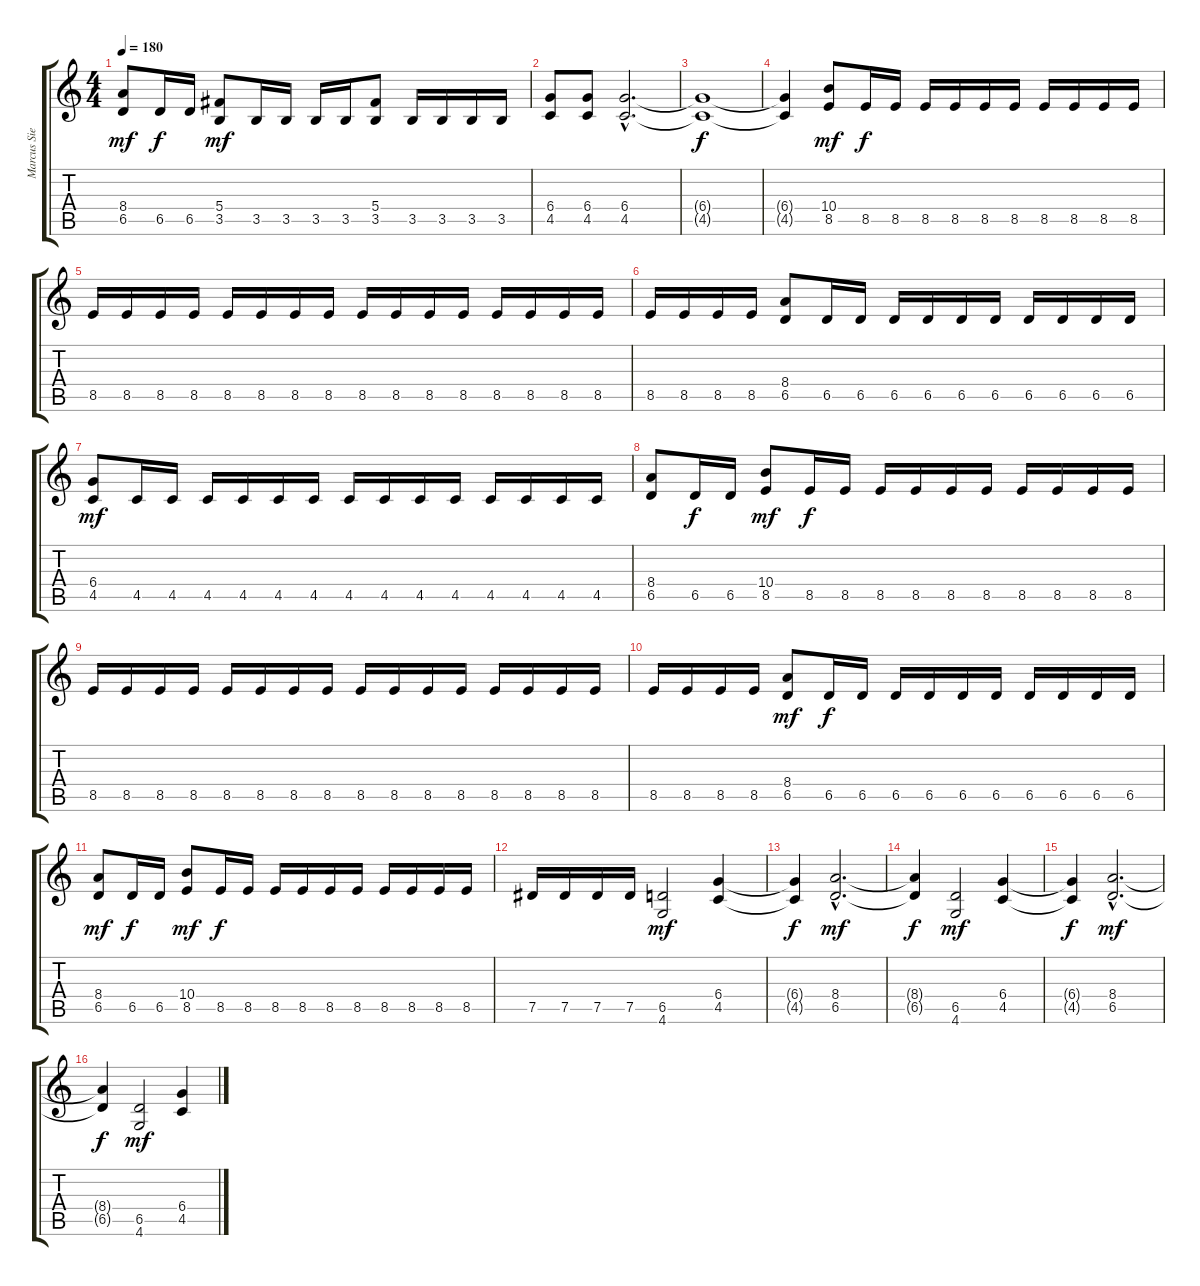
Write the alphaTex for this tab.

\track ("Marcus Siepen" "Marcus Sie") {instrument distortionguitar}
\staff {score tabs}
\tuning (Eb4 Bb3 Gb3 Db3 Ab2 Eb2) {hide}
\ts (4 4)
\tempo 180
\clef g2
\ks c
(8.4 6.5).8{dy mf} 6.5.16{dy f} 6.5.16 (5.4 3.5).8{dy mf} 3.5.16 3.5.16 3.5.16 3.5.16 (5.4 3.5).8 3.5.16 3.5.16 3.5.16 3.5.16 |
(6.4 4.5).8 (6.4 4.5).8 (6.4{hac} 4.5{hac}).2{d} |
(6.4{t} 4.5{t}).1{dy f} |
(6.4{t} 4.5{t}).4 (10.4 8.5).8{dy mf} 8.5.16{dy f} 8.5.16 8.5.16 8.5.16 8.5.16 8.5.16 8.5.16 8.5.16 8.5.16 8.5.16 |
8.5.16 8.5.16 8.5.16 8.5.16 8.5.16 8.5.16 8.5.16 8.5.16 8.5.16 8.5.16 8.5.16 8.5.16 8.5.16 8.5.16 8.5.16 8.5.16 |
8.5.16 8.5.16 8.5.16 8.5.16 (8.4 6.5).8 6.5.16 6.5.16 6.5.16 6.5.16 6.5.16 6.5.16 6.5.16 6.5.16 6.5.16 6.5.16 |
(6.4 4.5).8{dy mf} 4.5.16 4.5.16 4.5.16 4.5.16 4.5.16 4.5.16 4.5.16 4.5.16 4.5.16 4.5.16 4.5.16 4.5.16 4.5.16 4.5.16 |
(8.4 6.5).8 6.5.16{dy f} 6.5.16 (10.4 8.5).8{dy mf} 8.5.16{dy f} 8.5.16 8.5.16 8.5.16 8.5.16 8.5.16 8.5.16 8.5.16 8.5.16 8.5.16 |
8.5.16 8.5.16 8.5.16 8.5.16 8.5.16 8.5.16 8.5.16 8.5.16 8.5.16 8.5.16 8.5.16 8.5.16 8.5.16 8.5.16 8.5.16 8.5.16 |
8.5.16 8.5.16 8.5.16 8.5.16 (8.4 6.5).8{dy mf} 6.5.16{dy f} 6.5.16 6.5.16 6.5.16 6.5.16 6.5.16 6.5.16 6.5.16 6.5.16 6.5.16 |
(8.4 6.5).8{dy mf} 6.5.16{dy f} 6.5.16 (10.4 8.5).8{dy mf} 8.5.16{dy f} 8.5.16 8.5.16 8.5.16 8.5.16 8.5.16 8.5.16 8.5.16 8.5.16 8.5.16 |
7.5.16 7.5.16 7.5.16 7.5.16 (6.5 4.6).2{dy mf} (6.4 4.5).4 |
(6.4{t} 4.5{t}).4{dy f} (8.4{hac} 6.5{hac}).2{d dy mf} |
(8.4{t} 6.5{t}).4{dy f} (6.5 4.6).2{dy mf} (6.4 4.5).4 |
(6.4{t} 4.5{t}).4{dy f} (8.4{hac} 6.5{hac}).2{d dy mf} |
(8.4{t} 6.5{t}).4{dy f} (6.5 4.6).2{dy mf} (6.4 4.5).4
